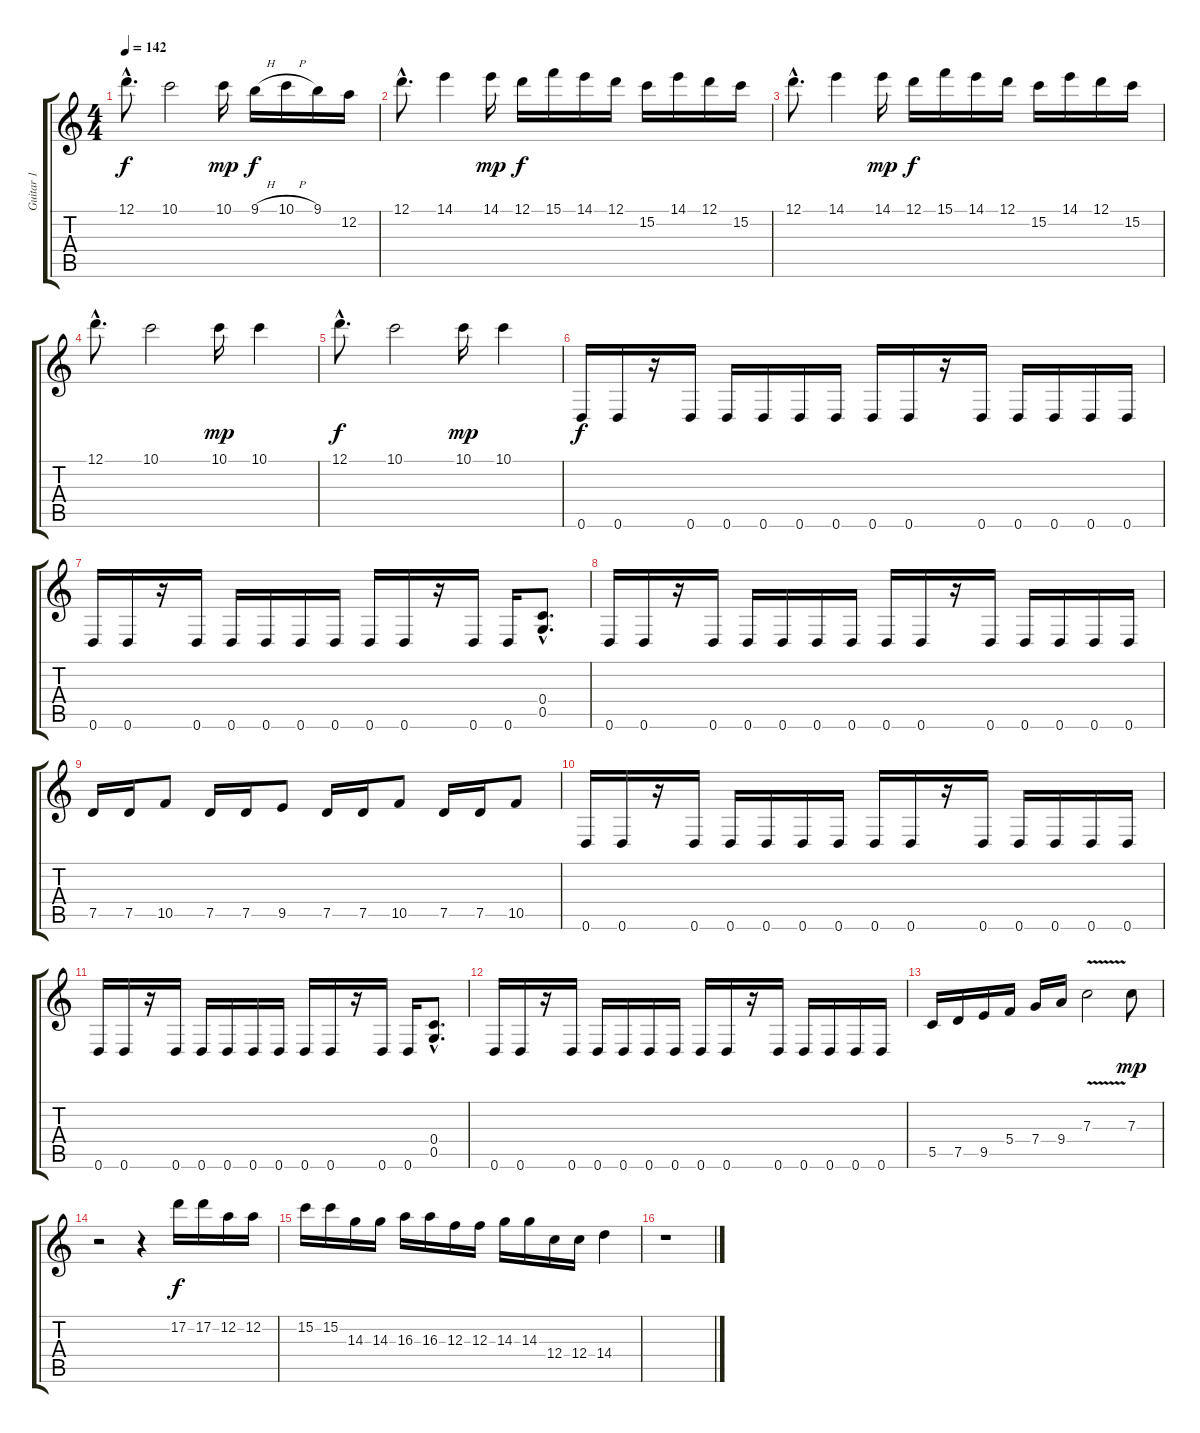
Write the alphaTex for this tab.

\track ("Guitar 1" "Guitar 1") {instrument overdrivenguitar}
\staff {score tabs}
\tuning (D4 A3 F3 C3 G2 D2) {hide}
\ts (4 4)
\tempo 142
\clef g2
\ks c
12.1{hac}.8{d dy f} 10.1.2 10.1.16{dy mp} 9.1{h}.16{dy f} 10.1{h}.16 9.1.16 12.2.16 |
12.1{hac}.8{d} 14.1.4 14.1.16{dy mp} 12.1.16{dy f} 15.1.16 14.1.16 12.1.16 15.2.16 14.1.16 12.1.16 15.2.16 |
12.1{hac}.8{d} 14.1.4 14.1.16{dy mp} 12.1.16{dy f} 15.1.16 14.1.16 12.1.16 15.2.16 14.1.16 12.1.16 15.2.16 |
12.1{hac}.8{d} 10.1.2 10.1.16{dy mp} 10.1.4 |
12.1{hac}.8{d dy f} 10.1.2 10.1.16{dy mp} 10.1.4 |
0.6.16{dy f volume 16} 0.6.16 r.16 0.6.16 0.6.16 0.6.16 0.6.16 0.6.16 0.6.16 0.6.16 r.16 0.6.16 0.6.16 0.6.16 0.6.16 0.6.16 |
0.6.16 0.6.16 r.16 0.6.16 0.6.16 0.6.16 0.6.16 0.6.16 0.6.16 0.6.16 r.16 0.6.16 0.6.16 (0.4{hac} 0.5{hac}).8{d} |
0.6.16 0.6.16 r.16 0.6.16 0.6.16 0.6.16 0.6.16 0.6.16 0.6.16 0.6.16 r.16 0.6.16 0.6.16 0.6.16 0.6.16 0.6.16 |
7.5.16 7.5.16 10.5.8 7.5.16 7.5.16 9.5.8 7.5.16 7.5.16 10.5.8 7.5.16 7.5.16 10.5.8 |
0.6.16 0.6.16 r.16 0.6.16 0.6.16 0.6.16 0.6.16 0.6.16 0.6.16 0.6.16 r.16 0.6.16 0.6.16 0.6.16 0.6.16 0.6.16 |
0.6.16 0.6.16 r.16 0.6.16 0.6.16 0.6.16 0.6.16 0.6.16 0.6.16 0.6.16 r.16 0.6.16 0.6.16 (0.4{hac} 0.5{hac}).8{d} |
0.6.16 0.6.16 r.16 0.6.16 0.6.16 0.6.16 0.6.16 0.6.16 0.6.16 0.6.16 r.16 0.6.16 0.6.16 0.6.16 0.6.16 0.6.16 |
5.5.16 7.5.16 9.5.16 5.4.16 7.4.16 9.4.16 7.3{v}.2 7.3.8{dy mp} |
r.2 r.4 17.2.16{dy f} 17.2.16 12.2.16 12.2.16 |
15.2.16 15.2.16 14.3.16 14.3.16 16.3.16 16.3.16 12.3.16 12.3.16 14.3.16 14.3.16 12.4.16 12.4.16 14.4.4 |
r.1
